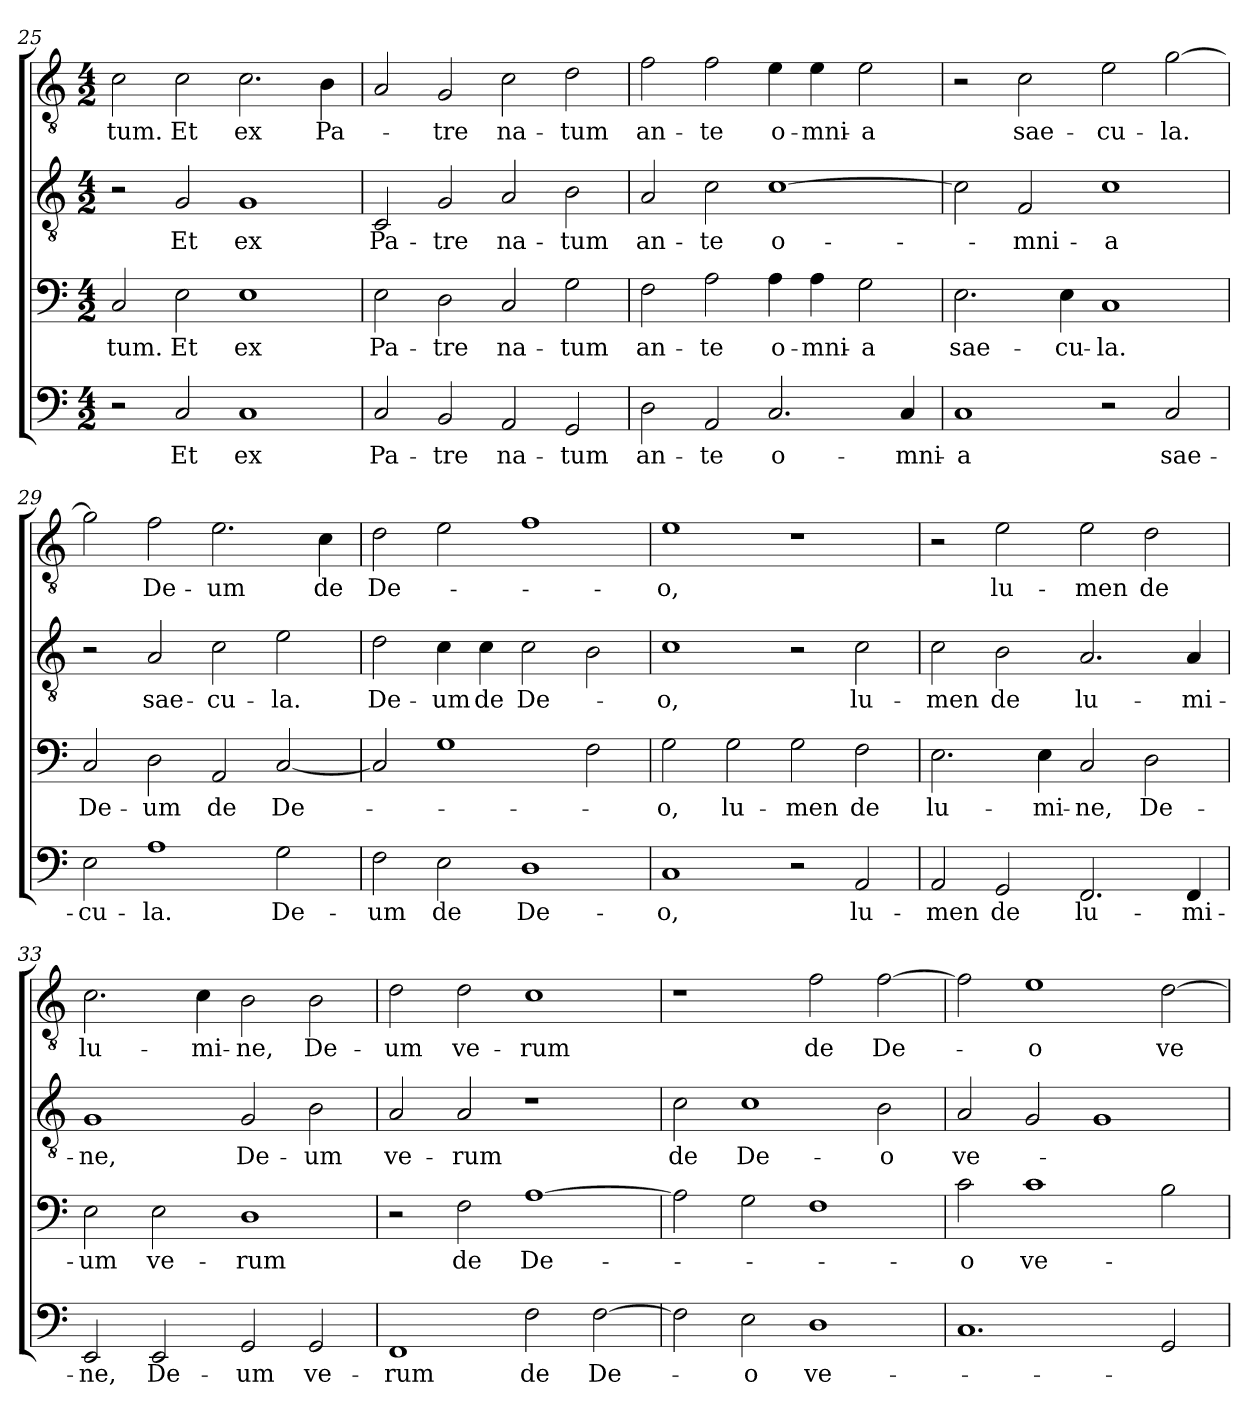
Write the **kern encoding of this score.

**kern	**text	**kern	**text	**kern	**text	**kern	**text
*part4	*part4	*part3	*part3	*part2	*part2	*part1	*part1
*staff4	*staff4	*staff3	*staff3	*staff2	*staff2	*staff1	*staff1
!!LO:PB:g=z
*clefF4	*	*clefF4	*	*clefGv2	*	*clefGv2	*
*k[]	*	*k[]	*	*k[]	*	*k[]	*
*C:	*	*C:	*	*C:	*	*C:	*
*M4/2	*	*M4/2	*	*M4/2	*	*M4/2	*
=25	=25	=25	=25	=25	=25	=25	=25
!	!	!	!LO:LY:b	!	!	!	!LO:LY:b
2r	.	2C/	-tum.	2r	.	2c\	-tum.
!	!LO:LY:b	!	!LO:LY:b	!	!LO:LY:b	!	!LO:LY:b
2C/	Et	2E\	Et	2G/	Et	2c\	Et
!	!LO:LY:b	!	!LO:LY:b	!	!LO:LY:b	!	!LO:LY:b
1C	ex	1E	ex	1G	ex	2.c\	ex
!	!	!	!	!	!	!	!LO:LY:b
.	.	.	.	.	.	4B\	Pa-
=26	=26	=26	=26	=26	=26	=26	=26
!	!LO:LY:b	!	!LO:LY:b	!	!LO:LY:b	!	!
2C/	Pa-	2E\	Pa-	2C/	Pa-	2A/	.
!	!LO:LY:b	!	!LO:LY:b	!	!LO:LY:b	!	!LO:LY:b
2BB/	-tre	2D\	-tre	2G/	-tre	2G/	-tre
!	!LO:LY:b	!	!LO:LY:b	!	!LO:LY:b	!	!LO:LY:b
2AA/	na-	2C/	na-	2A/	na-	2c\	na-
!	!LO:LY:b	!	!LO:LY:b	!	!LO:LY:b	!	!LO:LY:b
2GG/	-tum	2G\	-tum	2B\	-tum	2d\	-tum
=27	=27	=27	=27	=27	=27	=27	=27
!	!LO:LY:b	!	!LO:LY:b	!	!LO:LY:b	!	!LO:LY:b
2D\	an-	2F\	an-	2A/	an-	2f\	an-
!	!LO:LY:b	!	!LO:LY:b	!	!LO:LY:b	!	!LO:LY:b
2AA/	-te	2A\	-te	2c\	-te	2f\	-te
!	!LO:LY:b	!	!LO:LY:b	!	!LO:LY:b	!	!LO:LY:b
2.C/	o-	4A\	o-	[1c	o-	4e\	o-
!	!	!	!LO:LY:b	!	!	!	!LO:LY:b
.	.	4A\	-mni-	.	.	4e\	-mni-
!	!	!	!LO:LY:b	!	!	!	!LO:LY:b
.	.	2G\	-a	.	.	2e\	-a
!	!LO:LY:b	!	!	!	!	!	!
4C/	-mni-	.	.	.	.	.	.
=28	=28	=28	=28	=28	=28	=28	=28
!	!LO:LY:b	!	!LO:LY:b	!	!	!	!
1C	-a	2.E\	sae-	2c\]	.	2r	.
!	!	!	!	!	!LO:LY:b	!	!LO:LY:b
.	.	.	.	2F/	-mni-	2c\	sae-
!	!	!	!LO:LY:b	!	!	!	!
.	.	4E\	-cu-	.	.	.	.
!	!	!	!LO:LY:b	!	!LO:LY:b	!	!LO:LY:b
2r	.	1C	-la.	1c	-a	2e\	-cu-
!	!LO:LY:b	!	!	!	!	!	!LO:LY:b
2C/	sae-	.	.	.	.	[2g\	-la.
=29	=29	=29	=29	=29	=29	=29	=29
!	!LO:LY:b	!	!LO:LY:b	!	!	!	!
2E\	-cu-	2C/	De-	2r	.	2g\]	.
!	!LO:LY:b	!	!LO:LY:b	!	!LO:LY:b	!	!LO:LY:b
1A	-la.	2D\	-um	2A/	sae-	2f\	De-
!	!	!	!LO:LY:b	!	!LO:LY:b	!	!LO:LY:b
.	.	2AA/	de	2c\	-cu-	2.e\	-um
!	!LO:LY:b	!	!LO:LY:b	!	!LO:LY:b	!	!
2G\	De-	[2C/	De-	2e\	-la.	.	.
!	!	!	!	!	!	!	!LO:LY:b
.	.	.	.	.	.	4c\	de
=30	=30	=30	=30	=30	=30	=30	=30
!	!LO:LY:b	!	!	!	!LO:LY:b	!	!LO:LY:b
2F\	-um	2C/]	.	2d\	De-	2d\	De-
!	!LO:LY:b	!	!	!	!LO:LY:b	!	!
2E\	de	1G	.	4c\	-um	2e\	.
!	!	!	!	!	!LO:LY:b	!	!
.	.	.	.	4c\	de	.	.
!	!LO:LY:b	!	!	!	!LO:LY:b	!	!
1D	De-	.	.	2c\	De-	1f	.
.	.	2F\	.	2B\	.	.	.
!!LO:LB:g=z
=31	=31	=31	=31	=31	=31	=31	=31
!	!LO:LY:b	!	!LO:LY:b	!	!LO:LY:b	!	!LO:LY:b
1C	-o,	2G\	-o,	1c	-o,	1e	-o,
!	!	!	!LO:LY:b	!	!	!	!
.	.	2G\	lu-	.	.	.	.
!	!	!	!LO:LY:b	!	!	!	!
2r	.	2G\	-men	2r	.	1r	.
!	!LO:LY:b	!	!LO:LY:b	!	!LO:LY:b	!	!
2AA/	lu-	2F\	de	2c\	lu-	.	.
=32	=32	=32	=32	=32	=32	=32	=32
!	!LO:LY:b	!	!LO:LY:b	!	!LO:LY:b	!	!
2AA/	-men	2.E\	lu-	2c\	-men	2r	.
!	!LO:LY:b	!	!	!	!LO:LY:b	!	!LO:LY:b
2GG/	de	.	.	2B\	de	2e\	lu-
!	!	!	!LO:LY:b	!	!	!	!
.	.	4E\	-mi-	.	.	.	.
!	!LO:LY:b	!	!LO:LY:b	!	!LO:LY:b	!	!LO:LY:b
2.FF/	lu-	2C/	-ne,	2.A/	lu-	2e\	-men
!	!	!	!LO:LY:b	!	!	!	!LO:LY:b
.	.	2D\	De-	.	.	2d\	de
!	!LO:LY:b	!	!	!	!LO:LY:b	!	!
4FF/	-mi-	.	.	4A/	-mi-	.	.
=33	=33	=33	=33	=33	=33	=33	=33
!	!LO:LY:b	!	!LO:LY:b	!	!LO:LY:b	!	!LO:LY:b
2EE/	-ne,	2E\	-um	1G	-ne,	2.c\	lu-
!	!LO:LY:b	!	!LO:LY:b	!	!	!	!
2EE/	De-	2E\	ve-	.	.	.	.
!	!	!	!	!	!	!	!LO:LY:b
.	.	.	.	.	.	4c\	-mi-
!	!LO:LY:b	!	!LO:LY:b	!	!LO:LY:b	!	!LO:LY:b
2GG/	-um	1D	-rum	2G/	De-	2B\	-ne,
!	!LO:LY:b	!	!	!	!LO:LY:b	!	!LO:LY:b
2GG/	ve-	.	.	2B\	-um	2B\	De-
=34	=34	=34	=34	=34	=34	=34	=34
!	!LO:LY:b	!	!	!	!LO:LY:b	!	!LO:LY:b
1FF	-rum	2r	.	2A/	ve-	2d\	-um
!	!	!	!LO:LY:b	!	!LO:LY:b	!	!LO:LY:b
.	.	2F\	de	2A/	-rum	2d\	ve-
!	!LO:LY:b	!	!LO:LY:b	!	!	!	!LO:LY:b
2F\	de	[1A	De-	1r	.	1c	-rum
!	!LO:LY:b	!	!	!	!	!	!
[2F\	De-	.	.	.	.	.	.
=35	=35	=35	=35	=35	=35	=35	=35
!	!	!	!	!	!LO:LY:b	!	!
2F\]	.	2A\]	.	2c\	de	1r	.
!	!LO:LY:b	!	!	!	!LO:LY:b	!	!
2E\	-o	2G\	.	1c	De-	.	.
!	!LO:LY:b	!	!	!	!	!	!LO:LY:b
1D	ve-	1F	.	.	.	2f\	de
!	!	!	!	!	!LO:LY:b	!	!LO:LY:b
.	.	.	.	2B\	-o	[2f\	De-
=36	=36	=36	=36	=36	=36	=36	=36
!	!	!	!LO:LY:b	!	!LO:LY:b	!	!
1.C	.	2c\	-o	2A/	ve-	2f\]	.
!	!	!	!LO:LY:b	!	!	!	!LO:LY:b
.	.	1c	ve-	2G/	.	1e	-o
.	.	.	.	1G	.	.	.
!	!	!	!	!	!	!	!LO:LY:b
2GG/	.	2B\	.	.	.	[2d\	ve-
=	=	=	=	=	=	=	=
*-	*-	*-	*-	*-	*-	*-	*-
